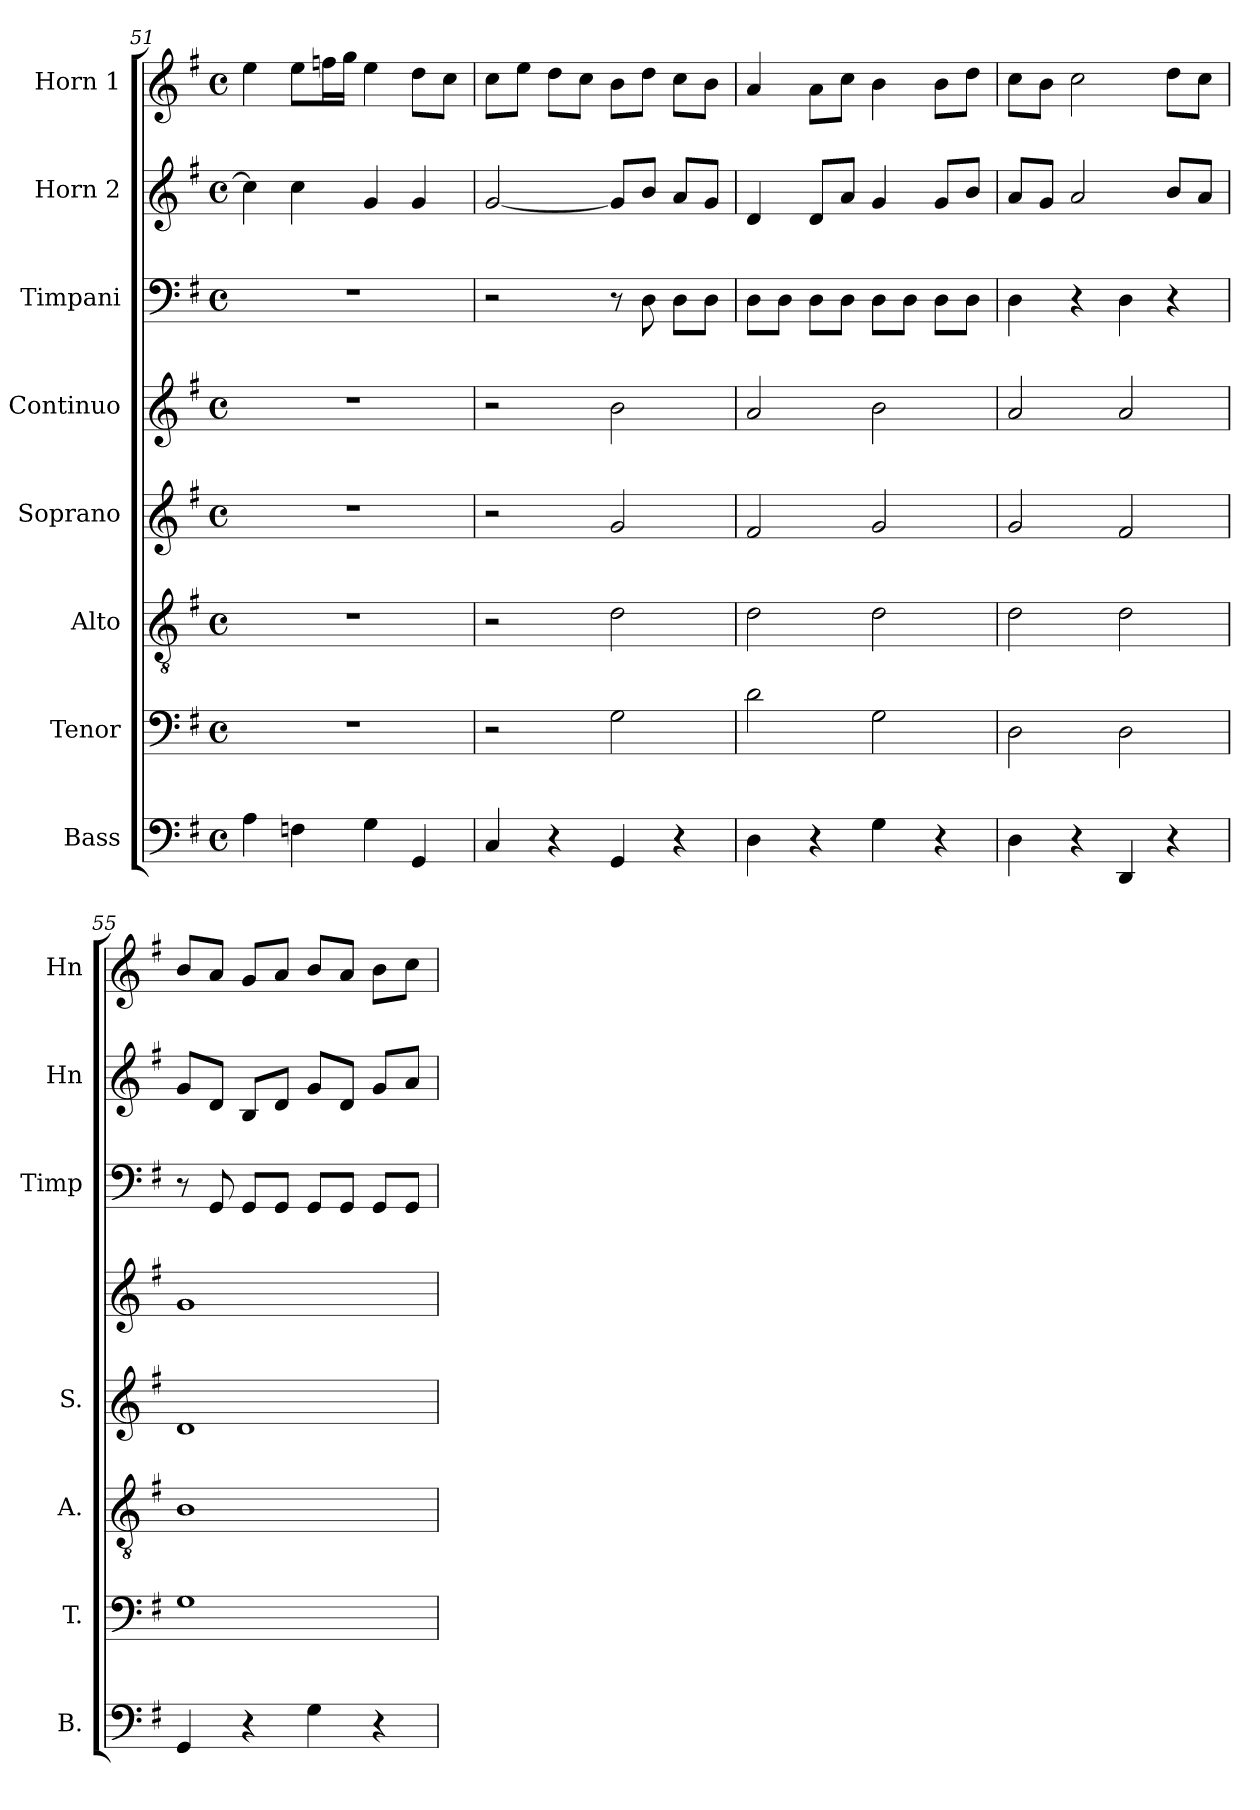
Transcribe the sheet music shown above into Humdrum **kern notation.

**kern	**kern	**kern	**kern	**kern	**kern	**kern	**kern
*part8	*part7	*part6	*part5	*part4	*part3	*part2	*part1
*staff8	*staff7	*staff6	*staff5	*staff4	*staff3	*staff2	*staff1
*I"Bass	*I"Tenor	*I"Alto	*I"Soprano	*I"Continuo	*I"Timpani	*I"Horn 2	*I"Horn 1
*I'B.	*I'T.	*I'A.	*I'S.	*	*I'Timp	*I'Hn	*I'Hn
!!LO:PB:g=z
*clefF4	*clefF4	*clefGv2	*clefG2	*clefG2	*clefF4	*clefG2	*clefG2
*	*	*	*	*	*	*ITrd4c7	*ITrd4c7
*k[f#]	*k[f#]	*k[f#]	*k[f#]	*k[f#]	*k[f#]	*k[]	*k[]
*G:	*G:	*G:	*G:	*G:	*G:	*C:	*C:
*M4/4	*M4/4	*M4/4	*M4/4	*M4/4	*M4/4	*M4/4	*M4/4
*met(c)	*met(c)	*met(c)	*met(c)	*met(c)	*met(c)	*met(c)	*met(c)
=51	=51	=51	=51	=51	=51	=51	=51
4A\	1r	1r	1r	1r	1r	4f\]	4a\
4Fn\	.	.	.	.	.	4f\	8a\L
.	.	.	.	.	.	.	16b-X\L
.	.	.	.	.	.	.	16cc\JJ
4G\	.	.	.	.	.	4c/	4a\
4GG/	.	.	.	.	.	4c/	8g\L
.	.	.	.	.	.	.	8f\J
=52	=52	=52	=52	=52	=52	=52	=52
4C/	2r	2r	2r	2r	2r	[2c/	8f\L
.	.	.	.	.	.	.	8a\J
4r	.	.	.	.	.	.	8g\L
.	.	.	.	.	.	.	8f\J
4GG/	2G\	2d\	2g/	2b\	8r	8c/L]	8e\L
.	.	.	.	.	8D\	8e/J	8g\J
4r	.	.	.	.	8D\L	8d/L	8f\L
.	.	.	.	.	8D\J	8c/J	8e\J
=53	=53	=53	=53	=53	=53	=53	=53
4D\	2d\	2d\	2f#/	2a/	8D\L	4G/	4d/
.	.	.	.	.	8D\J	.	.
4r	.	.	.	.	8D\L	8G/L	8d\L
.	.	.	.	.	8D\J	8d/J	8f\J
4G\	2G\	2d\	2g/	2b\	8D\L	4c/	4e\
.	.	.	.	.	8D\J	.	.
4r	.	.	.	.	8D\L	8c/L	8e\L
.	.	.	.	.	8D\J	8e/J	8g\J
=54	=54	=54	=54	=54	=54	=54	=54
4D\	2D\	2d\	2g/	2a/	4D\	8d/L	8f\L
.	.	.	.	.	.	8c/J	8e\J
4r	.	.	.	.	4r	2d/	2f\
4DD/	2D\	2d\	2f#/	2a/	4D\	.	.
4r	.	.	.	.	4r	8e/L	8g\L
.	.	.	.	.	.	8d/J	8f\J
=55	=55	=55	=55	=55	=55	=55	=55
4GG/	1G	1B	1d	1g	8r	8c/L	8e/L
.	.	.	.	.	8GG/	8G/J	8d/J
4r	.	.	.	.	8GG/L	8E/L	8c/L
.	.	.	.	.	8GG/J	8G/J	8d/J
4G\	.	.	.	.	8GG/L	8c/L	8e/L
.	.	.	.	.	8GG/J	8G/J	8d/J
4r	.	.	.	.	8GG/L	8c/L	8e\L
.	.	.	.	.	8GG/J	8d/J	8f\J
=	=	=	=	=	=	=	=
*-	*-	*-	*-	*-	*-	*-	*-
